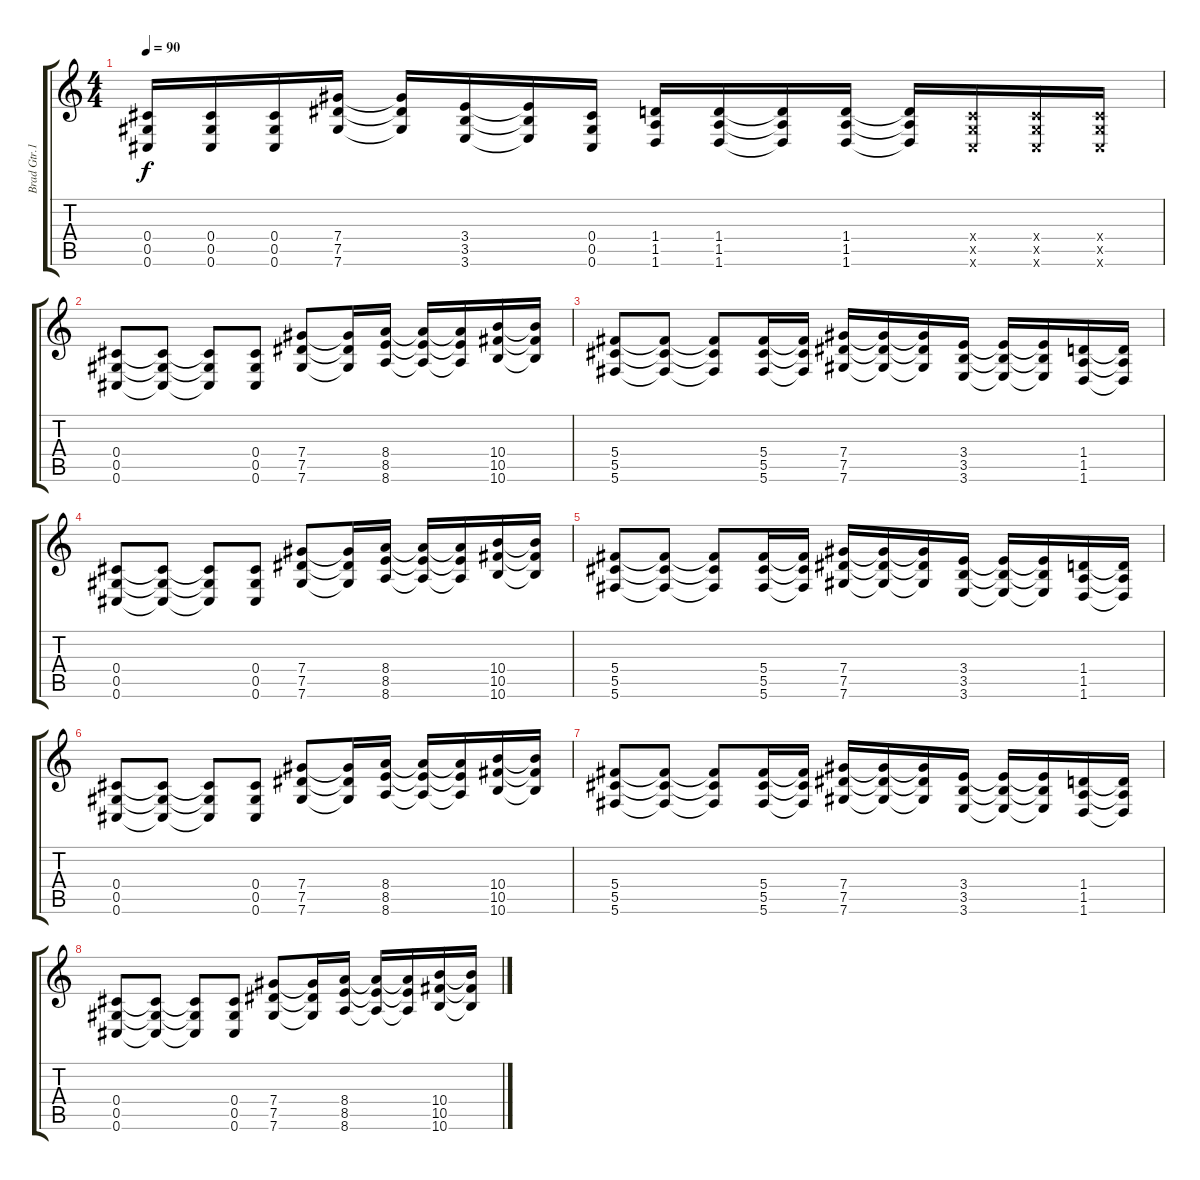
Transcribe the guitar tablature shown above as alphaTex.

\track ("Brad Gtr.1" "Brad Gtr.1") {instrument distortionguitar}
\staff {score tabs}
\tuning (Eb4 Bb3 Gb3 Db3 Ab2 Db2) {hide}
\ts (4 4)
\tempo 90
\clef g2
\ks c
(0.4 0.5 0.6).16{dy f} (0.4 0.5 0.6).16 (0.4 0.5 0.6).16 (7.4 7.5 7.6).16 (7.4{t} 7.5{t} 7.6{t}).16 (3.4 3.5 3.6).16 (3.4{t} 3.5{t} 3.6{t}).16 (0.4 0.5 0.6).16 (1.4 1.5 1.6).16 (1.4 1.5 1.6).16 (1.4{t} 1.5{t} 1.6{t}).16 (1.4 1.5 1.6).16 (1.4{t} 1.5{t} 1.6{t}).16 (0.4{x} 0.5{x} 0.6{x}).16 (0.4{x} 0.5{x} 0.6{x}).16 (0.4{x} 0.5{x} 0.6{x}).16 |
(0.4 0.5 0.6).8 (0.4{t} 0.5{t} 0.6{t}).8 (0.4{t} 0.5{t} 0.6{t}).8 (0.4 0.5 0.6).8 (7.4 7.5 7.6).8 (7.4{t} 7.5{t} 7.6{t}).16 (8.4 8.5 8.6).16 (8.4{t} 8.5{t} 8.6{t}).16 (8.4{t} 8.5{t} 8.6{t}).16 (10.4 10.5 10.6).16 (10.4{t} 10.5{t} 10.6{t}).16 |
(5.4 5.5 5.6).8 (5.4{t} 5.5{t} 5.6{t}).8 (5.4{t} 5.5{t} 5.6{t}).8 (5.4 5.5 5.6).16 (5.4{t} 5.5{t} 5.6{t}).16 (7.4 7.5 7.6).16 (7.4{t} 7.5{t} 7.6{t}).16 (7.4{t} 7.5{t} 7.6{t}).16 (3.4 3.5 3.6).16 (3.4{t} 3.5{t} 3.6{t}).16 (3.4{t} 3.5{t} 3.6{t}).16 (1.4 1.5 1.6).16 (1.4{t} 1.5{t} 1.6{t}).16 |
(0.4 0.5 0.6).8 (0.4{t} 0.5{t} 0.6{t}).8 (0.4{t} 0.5{t} 0.6{t}).8 (0.4 0.5 0.6).8 (7.4 7.5 7.6).8 (7.4{t} 7.5{t} 7.6{t}).16 (8.4 8.5 8.6).16 (8.4{t} 8.5{t} 8.6{t}).16 (8.4{t} 8.5{t} 8.6{t}).16 (10.4 10.5 10.6).16 (10.4{t} 10.5{t} 10.6{t}).16 |
(5.4 5.5 5.6).8 (5.4{t} 5.5{t} 5.6{t}).8 (5.4{t} 5.5{t} 5.6{t}).8 (5.4 5.5 5.6).16 (5.4{t} 5.5{t} 5.6{t}).16 (7.4 7.5 7.6).16 (7.4{t} 7.5{t} 7.6{t}).16 (7.4{t} 7.5{t} 7.6{t}).16 (3.4 3.5 3.6).16 (3.4{t} 3.5{t} 3.6{t}).16 (3.4{t} 3.5{t} 3.6{t}).16 (1.4 1.5 1.6).16 (1.4{t} 1.5{t} 1.6{t}).16 |
(0.4 0.5 0.6).8 (0.4{t} 0.5{t} 0.6{t}).8 (0.4{t} 0.5{t} 0.6{t}).8 (0.4 0.5 0.6).8 (7.4 7.5 7.6).8 (7.4{t} 7.5{t} 7.6{t}).16 (8.4 8.5 8.6).16 (8.4{t} 8.5{t} 8.6{t}).16 (8.4{t} 8.5{t} 8.6{t}).16 (10.4 10.5 10.6).16 (10.4{t} 10.5{t} 10.6{t}).16 |
(5.4 5.5 5.6).8 (5.4{t} 5.5{t} 5.6{t}).8 (5.4{t} 5.5{t} 5.6{t}).8 (5.4 5.5 5.6).16 (5.4{t} 5.5{t} 5.6{t}).16 (7.4 7.5 7.6).16 (7.4{t} 7.5{t} 7.6{t}).16 (7.4{t} 7.5{t} 7.6{t}).16 (3.4 3.5 3.6).16 (3.4{t} 3.5{t} 3.6{t}).16 (3.4{t} 3.5{t} 3.6{t}).16 (1.4 1.5 1.6).16 (1.4{t} 1.5{t} 1.6{t}).16 |
(0.4 0.5 0.6).8 (0.4{t} 0.5{t} 0.6{t}).8 (0.4{t} 0.5{t} 0.6{t}).8 (0.4 0.5 0.6).8 (7.4 7.5 7.6).8 (7.4{t} 7.5{t} 7.6{t}).16 (8.4 8.5 8.6).16 (8.4{t} 8.5{t} 8.6{t}).16 (8.4{t} 8.5{t} 8.6{t}).16 (10.4 10.5 10.6).16 (10.4{t} 10.5{t} 10.6{t}).16
